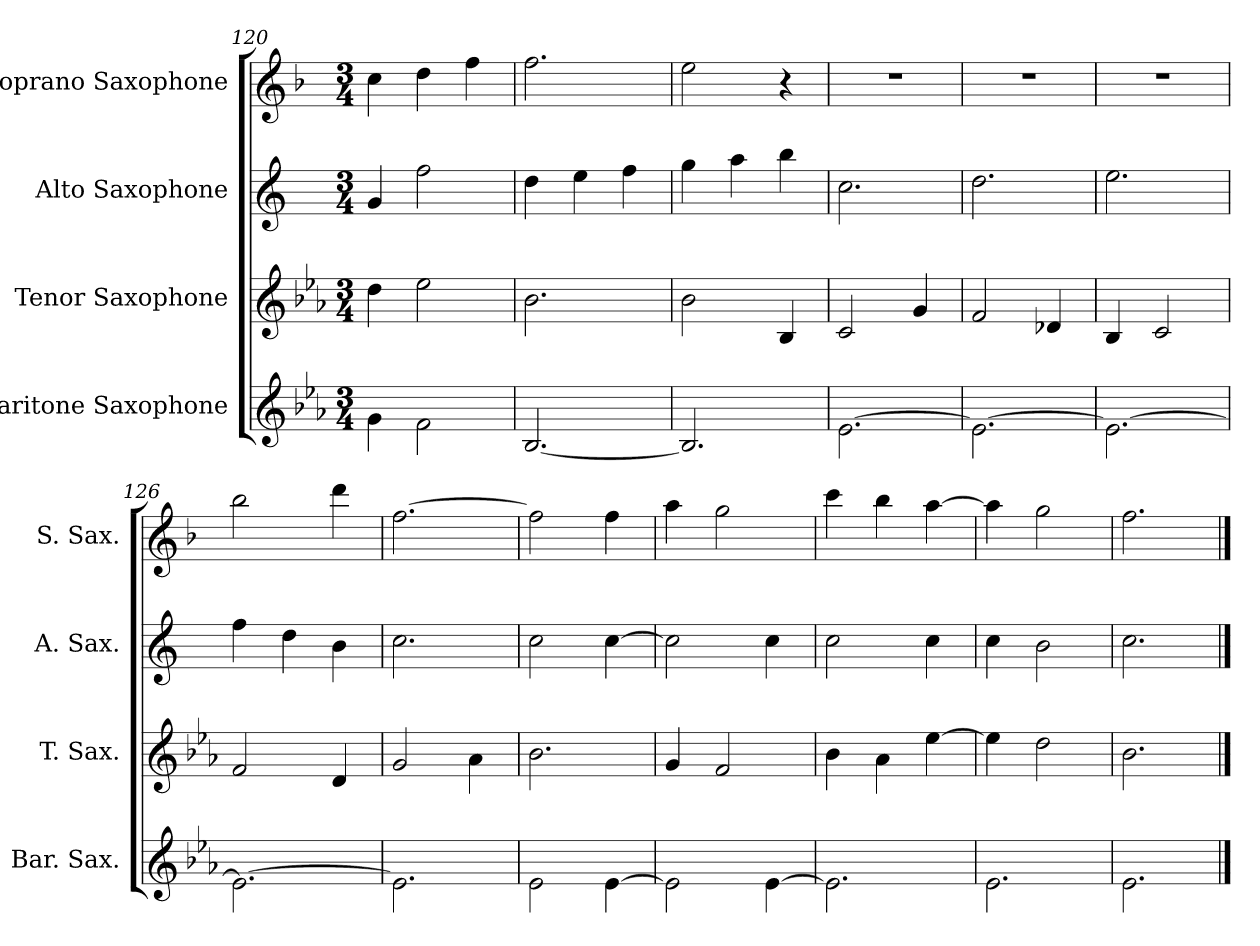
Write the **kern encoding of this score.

**kern	**kern	**kern	**kern
*part4	*part3	*part2	*part1
*staff4	*staff3	*staff2	*staff1
*I"Baritone Saxophone	*I"Tenor Saxophone	*I"Alto Saxophone	*I"Soprano Saxophone
*I'Bar. Sax.	*I'T. Sax.	*I'A. Sax.	*I'S. Sax.
*clefG2	*clefG2	*clefG2	*clefG2
*ITrd12c21	*ITrd8c14	*ITrd5c9	*ITrd1c2
*k[b-e-a-]	*k[b-e-a-]	*k[b-e-a-]	*k[b-e-a-]
*M3/4	*M3/4	*M3/4	*M3/4
=120	=120	=120	=120
4G\	4d\	4B-/	4b-\
2F\	2e-\	2a-\	4cc\
.	.	.	4ee-\
=121	=121	=121	=121
[2.BB-/	2.B-\	4f\	2.ee-\
.	.	4g\	.
.	.	4a-\	.
=122	=122	=122	=122
2.BB-/]	2B-\	4b-\	2dd\
.	.	4cc\	.
.	4BB-/	4dd\	4r
=123	=123	=123	=123
[2.E-\	2C/	2.e-\	2.r
.	4G/	.	.
=124	=124	=124	=124
2.E-\_	2F/	2.f\	2.r
.	4D-X/	.	.
!!LO:PB:g=z
=125	=125	=125	=125
2.E-\_	4BB-/	2.g\	2.r
.	2C/	.	.
=126	=126	=126	=126
2.E-\_	2F/	4a-\	2aa-\
.	.	4f\	.
.	4D/	4d\	4ccc\
=127	=127	=127	=127
2.E-\]	2G/	2.e-\	[2.ee-\
.	4A-\	.	.
=128	=128	=128	=128
2E-\	2.B-\	2e-\	2ee-\]
[4E-\	.	[4e-\	4ee-\
=129	=129	=129	=129
2E-\]	4G/	2e-\]	4gg\
.	2F/	.	2ff\
[4E-\	.	4e-\	.
=130	=130	=130	=130
2.E-\]	4B-\	2e-\	4bb-\
.	4A-\	.	4aa-\
.	[4e-\	4e-\	[4gg\
=131	=131	=131	=131
2.E-\	4e-\]	4e-\	4gg\]
.	2d\	2d\	2ff\
=132	=132	=132	=132
*	*	*	*MM60
2.E-\	2.B-\	2.e-\	2.ee-\
==	==	==	==
*-	*-	*-	*-
